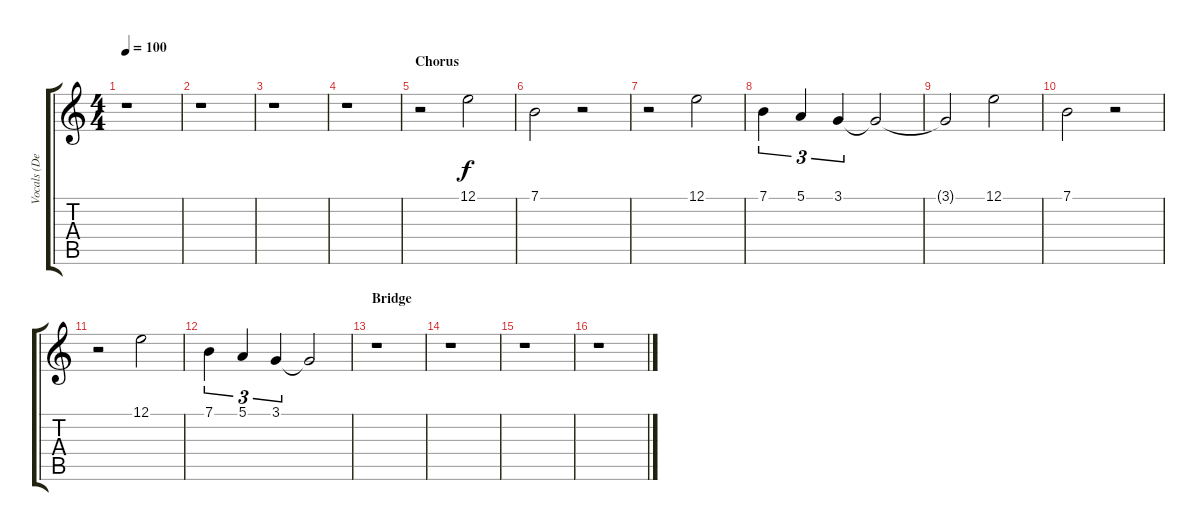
\track ("Vocals (Delays)" "Vocals (De") {instrument lead8bassandlead}
\staff {score tabs}
\tuning (E4 B3 G3 D3 A2 E2) {hide}
\ts (4 4)
\tempo 100
\clef g2
\ks c
r.1{dy f} |
r.1 |
r.1 |
r.1 |
\section ("" "Chorus")
r.2 12.1.2 |
7.1.2 r.2 |
r.2 12.1.2 |
7.1.4{tu (3 2)} 5.1.4{tu (3 2)} 3.1.4{tu (3 2)} 3.1{t}.2 |
3.1{t}.2 12.1.2 |
7.1.2 r.2 |
r.2 12.1.2 |
7.1.4{tu (3 2)} 5.1.4{tu (3 2)} 3.1.4{tu (3 2)} 3.1{t}.2 |
\section ("" "Bridge")
r.1 |
r.1 |
r.1 |
r.1
